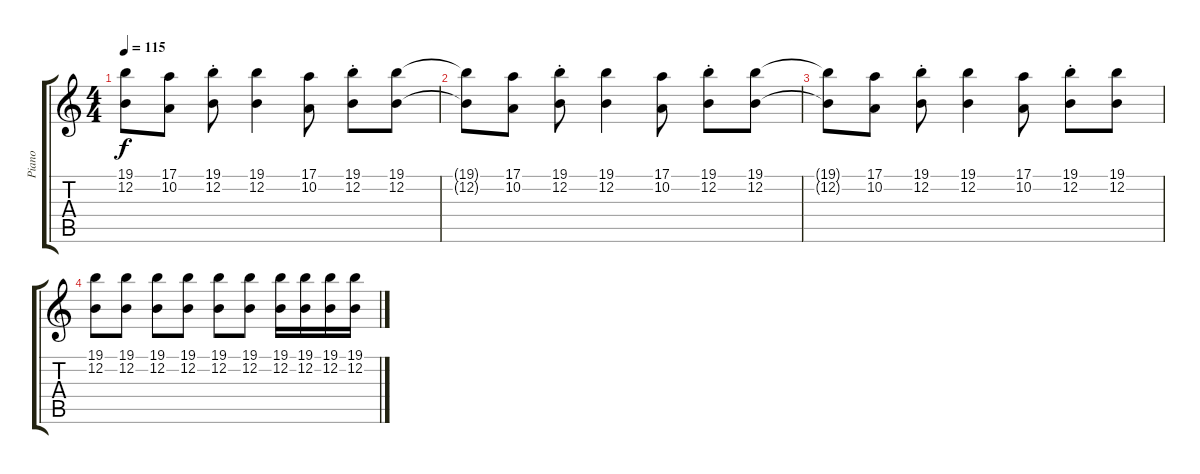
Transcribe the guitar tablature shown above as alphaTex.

\track ("Piano" "Piano") {instrument electricgrandpiano}
\staff {score tabs}
\tuning (E4 B3 G3 D3 A2 E2) {hide}
\ts (4 4)
\tempo 115
\clef g2
\ks c
(19.1{t} 12.2{t}).8{dy f} (17.1 10.2).8 (19.1{st} 12.2{st}).8 (19.1 12.2).4 (17.1 10.2).8 (19.1 12.2{st}).8 (19.1 12.2).8 |
(19.1{t} 12.2{t}).8 (17.1 10.2).8 (19.1{st} 12.2{st}).8 (19.1 12.2).4 (17.1 10.2).8 (19.1 12.2{st}).8 (19.1 12.2).8 |
(19.1{t} 12.2{t}).8 (17.1 10.2).8 (19.1{st} 12.2{st}).8 (19.1 12.2).4 (17.1 10.2).8 (19.1 12.2{st}).8 (19.1 12.2).8 |
(19.1 12.2).8 (19.1 12.2).8 (19.1 12.2).8 (19.1 12.2).8 (19.1 12.2).8 (19.1 12.2).8 (19.1 12.2).16 (19.1 12.2).16 (19.1 12.2).16 (19.1 12.2).16
